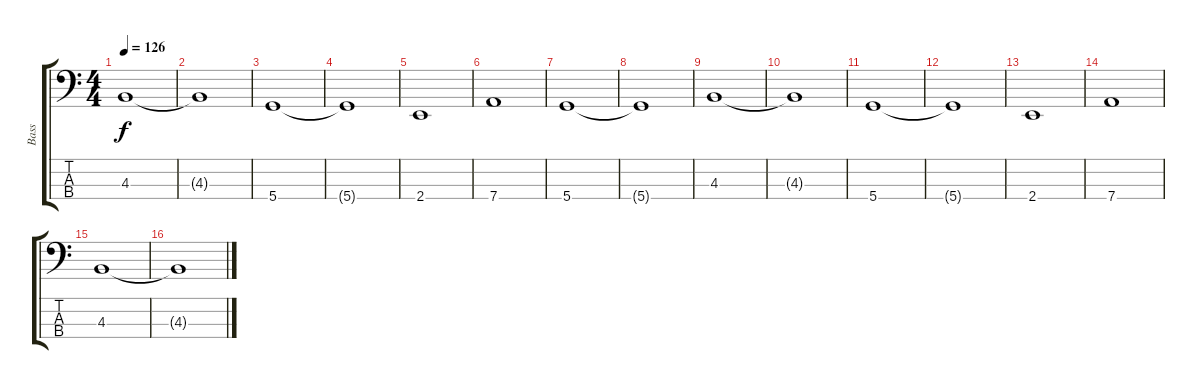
\track ("Bass" "Bass") {instrument electricbassfinger}
\staff {score tabs}
\tuning (F2 C2 G1 D1) {hide}
\ts (4 4)
\tempo 126
\clef f4
\ks c
4.3.1{dy f} |
4.3{t}.1 |
5.4.1 |
5.4{t}.1 |
2.4.1 |
7.4.1 |
5.4.1 |
5.4{t}.1 |
4.3.1 |
4.3{t}.1 |
5.4.1 |
5.4{t}.1 |
2.4.1 |
7.4.1 |
4.3.1 |
4.3{t}.1
